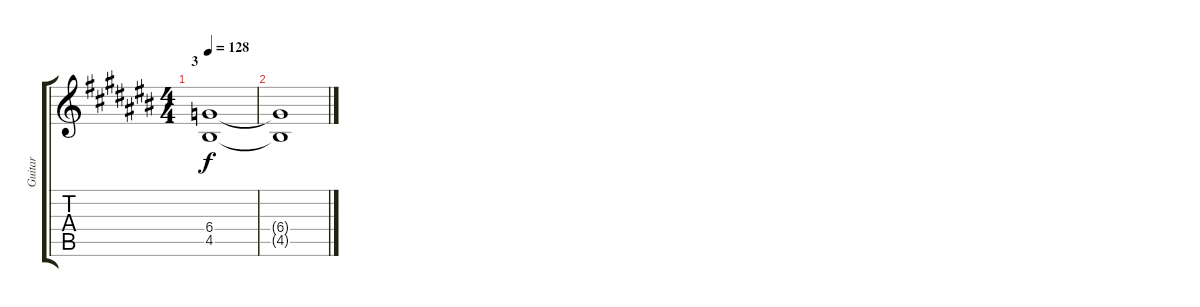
\track ("Guitar" "Guitar") {instrument distortionguitar}
\staff {score tabs}
\tuning (Eb4 Bb3 Gb3 Db3 Ab2 Eb2) {hide}
\ts (4 4)
\section ("" "3")
\tempo 128
\clef g2
\ks c#
(6.4{t} 4.5{t}).1{dy f} |
(6.4{t} 4.5{t}).1
